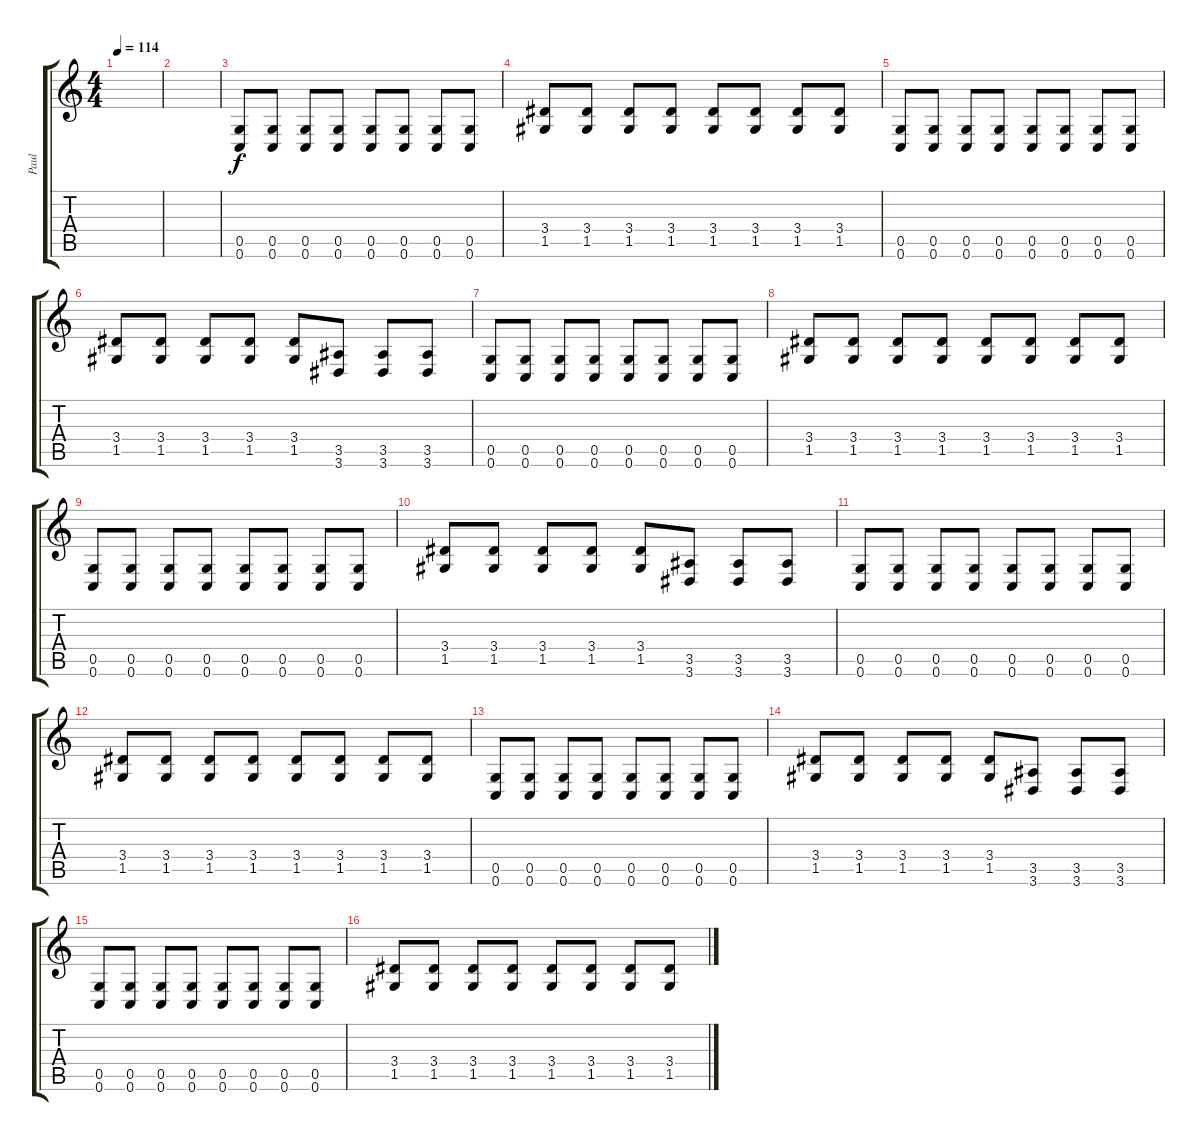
\track ("Paul" "Paul") {instrument distortionguitar}
\staff {score tabs}
\tuning (D4 A3 F3 C3 G2 C2) {hide}
\ts (4 4)
\tempo 114
\clef g2
\ks c
|
|
(0.5 0.6).8 (0.5 0.6).8 (0.5 0.6).8 (0.5 0.6).8 (0.5 0.6).8 (0.5 0.6).8 (0.5 0.6).8 (0.5 0.6).8 |
(3.4 1.5).8 (3.4 1.5).8 (3.4 1.5).8 (3.4 1.5).8 (3.4 1.5).8 (3.4 1.5).8 (3.4 1.5).8 (3.4 1.5).8 |
(0.5 0.6).8 (0.5 0.6).8 (0.5 0.6).8 (0.5 0.6).8 (0.5 0.6).8 (0.5 0.6).8 (0.5 0.6).8 (0.5 0.6).8 |
(3.4 1.5).8 (3.4 1.5).8 (3.4 1.5).8 (3.4 1.5).8 (3.4 1.5).8 (3.5 3.6).8 (3.5 3.6).8 (3.5 3.6).8 |
(0.5 0.6).8 (0.5 0.6).8 (0.5 0.6).8 (0.5 0.6).8 (0.5 0.6).8 (0.5 0.6).8 (0.5 0.6).8 (0.5 0.6).8 |
(3.4 1.5).8 (3.4 1.5).8 (3.4 1.5).8 (3.4 1.5).8 (3.4 1.5).8 (3.4 1.5).8 (3.4 1.5).8 (3.4 1.5).8 |
(0.5 0.6).8 (0.5 0.6).8 (0.5 0.6).8 (0.5 0.6).8 (0.5 0.6).8 (0.5 0.6).8 (0.5 0.6).8 (0.5 0.6).8 |
(3.4 1.5).8 (3.4 1.5).8 (3.4 1.5).8 (3.4 1.5).8 (3.4 1.5).8 (3.5 3.6).8 (3.5 3.6).8 (3.5 3.6).8 |
(0.5 0.6).8 (0.5 0.6).8 (0.5 0.6).8 (0.5 0.6).8 (0.5 0.6).8 (0.5 0.6).8 (0.5 0.6).8 (0.5 0.6).8 |
(3.4 1.5).8 (3.4 1.5).8 (3.4 1.5).8 (3.4 1.5).8 (3.4 1.5).8 (3.4 1.5).8 (3.4 1.5).8 (3.4 1.5).8 |
(0.5 0.6).8 (0.5 0.6).8 (0.5 0.6).8 (0.5 0.6).8 (0.5 0.6).8 (0.5 0.6).8 (0.5 0.6).8 (0.5 0.6).8 |
(3.4 1.5).8 (3.4 1.5).8 (3.4 1.5).8 (3.4 1.5).8 (3.4 1.5).8 (3.5 3.6).8 (3.5 3.6).8 (3.5 3.6).8 |
(0.5 0.6).8 (0.5 0.6).8 (0.5 0.6).8 (0.5 0.6).8 (0.5 0.6).8 (0.5 0.6).8 (0.5 0.6).8 (0.5 0.6).8 |
(3.4 1.5).8 (3.4 1.5).8 (3.4 1.5).8 (3.4 1.5).8 (3.4 1.5).8 (3.4 1.5).8 (3.4 1.5).8 (3.4 1.5).8
